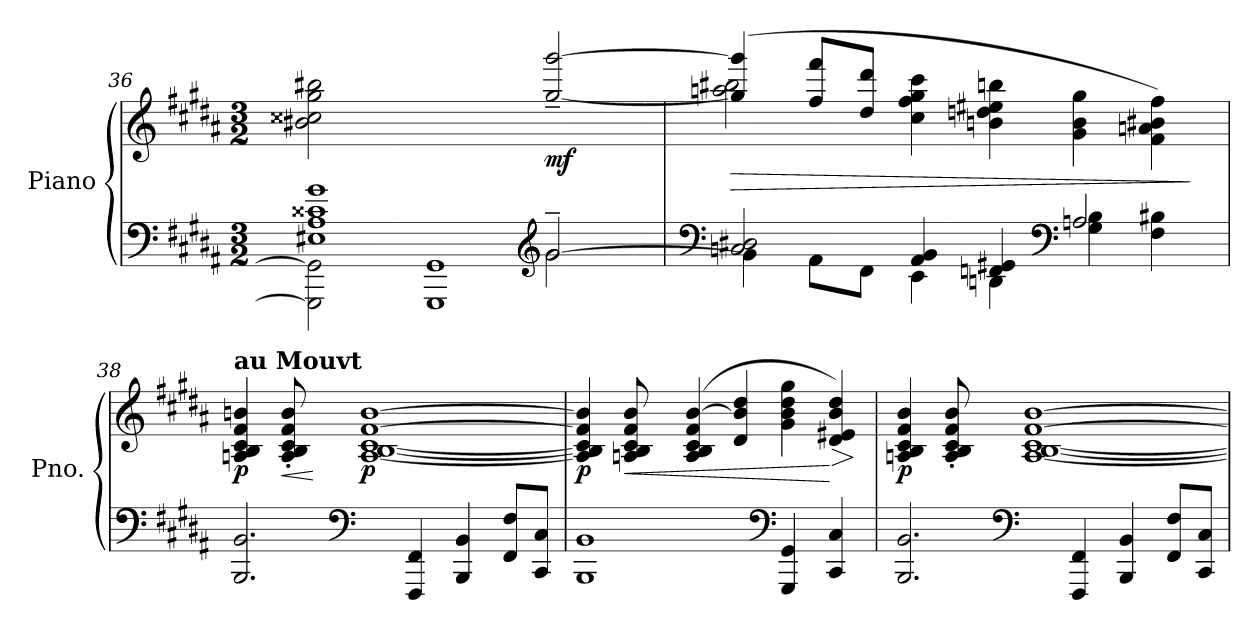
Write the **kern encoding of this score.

**kern	**kern	**dynam
*part1	*part1	*part1
*staff2	*staff1	*staff1/2
*I"Piano	*	*
*I'Pno.	*	*
*clefF4	*clefG2	*
*k[f#c#g#d#a#]	*k[f#c#g#d#a#]	*
*M3/2	*M3/2	*
=36	=36	=36
*^	*^	*
*	*^	*	*	*
1E#X 1A# 1c##X 1g#	2GGG#\] 2GG#\]	1ryy	2b#X\ 2cc##X\ 2gg#\ 2bb#X\	1ryy	.
.	1GGG# 1GG#	.	1rgyy	.	.
*clefG2	*	*	*	*	*
!	!	!	!	!	!LO:DY:b
[2g#~/	.	2g#\	.	[2gg#/~ [2ggg#/~	mf
=37	=37	=37	=37	=37	=37
!	!	!	!	!	!LO:HP:b
*	*v	*v	*	*	*
2an/ 2b#X/	4g#\]	(>4gg#/] 4ggg#/]	2aan\ 2bb#X\	>
.	8f#\L	8ff#/ 8fff#/L	.	.
.	8d#\J	8dd#/ 8ddd#/J	.	.
4f#/ 4g#/	4c#\	4cc#\ 4ff#\ 4gg#\ 4ccc#\	1ryy	.
4dn/ 4e#X/	4Bn\	4bn\ 4ddn\ 4ee#X\ 4bbn\	.	.
*clefF4	*	*	*	*
2An/	4G#\ 4B\	4g#\ 4b\ 4gg#\	.	.
.	4F#\ 4B#X\	4f#\ 4an\ 4b#X\ 4ff#\)	.	.
*v	*v	*	*	*
*	*v	*v	*
.	.	]
!!LO:LB:g=z
=38	=38	=38
*^	*	*
!	!	!LO:TX:a:B:t=au Mouvt	!
!	!	!	!LO:DY:b
4.ryy	2.BBB/ 2.BB/	(>4An/ 4B/ 4c#/ 4f#/ 4bn/	p
!	!	!	!LO:HP:b
.	.	8A/' 8B/' 8c#/' 8f#/' 8b/'L	<
*clefG2	*	*	*
8d#/' 8g#/' 8b/' 8dd#/'J)	.	8ryy	[
*clefF4	*	*	*
!	!	!	!LO:DY:b
1ryy	.	[1A [1B [1c# [1f# [1b	p
.	4FFF#/ 4FF#/	.	.
.	4BBB/ 4BB/	.	.
.	8FF#/ 8F#/L	.	.
.	8CC#/ 8C#/J	.	.
=39	=39	=39	=39
!	!	!	!LO:DY:b
4.ryy	1BBB 1BB	4An/] 4B/] 4c#/] 4f#/] 4b/]	p
!	!	!	!LO:HP:b
.	.	(>8A/ 8B/ 8c#/ 8f#/ 8b/L	<
*clefG2	*	*	*
8d#/ 8g#/ 8b/ 8dd#/J)	.	8ryy	.
1ryy	.	(>4A/ 4B/ 4c#/ 4f#/ [4b/	.
.	.	4d#/ 4b/] 4dd#/	.
*clefF4	*	*	*
.	4GGG#/ 4GG#/	4g#\ 4b\ 4dd#\ 4gg#\	.
!	!	!	!LO:HP:n=1:b
.	4CC#/ 4C#/	4d#/ 4e#X/ 4b/ 4dd#/)	[ >
*v	*v	*	*
.	.	]
=40	=40	=40
*^	*	*
!	!	!	!LO:DY:b
4.ryy	2.BBB/ 2.BB/	(>4An/ 4B/ 4c#/ 4f#/ 4b/	p
.	.	8A/' 8B/' 8c#/' 8f#/' 8b/'L	.
*clefG2	*	*	*
8d#/' 8g#/' 8b/' 8dd#/'J)	.	8ryy	.
*clefF4	*	*	*
1ryy	.	[1A [1B [1c# [1f# [1b	.
.	4FFF#/ 4FF#/	.	.
.	4BBB/ 4BB/	.	.
.	8FF#/ 8F#/L	.	.
.	8CC#/ 8C#/J	.	.
*v	*v	*	*
=	=	=
*-	*-	*-
